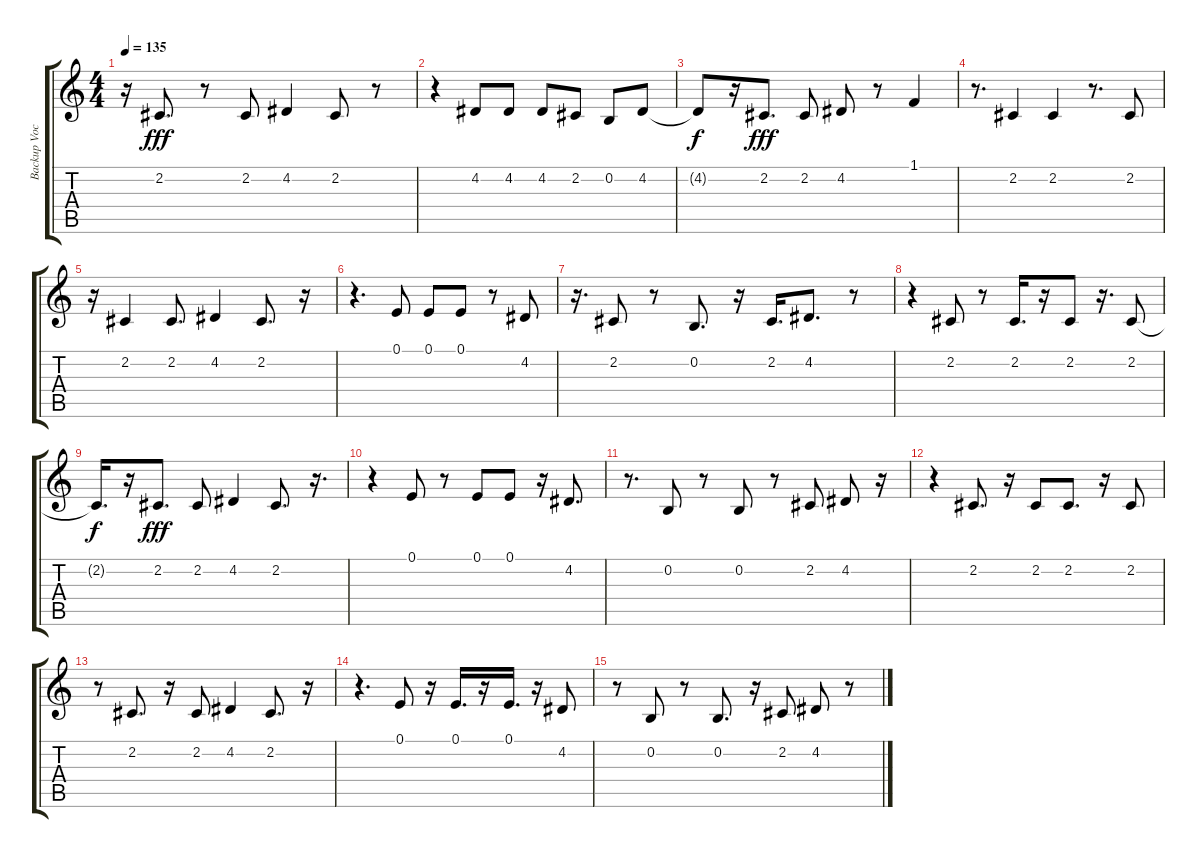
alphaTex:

\track ("Backup Vocals" "Backup Voc") {instrument altosax}
\staff {score tabs}
\tuning (E4 B3 G3 D3 A2 E2) {hide}
\ts (4 4)
\tempo 135
\clef g2
\ks c
r.16{dy fff} 2.2.8{d} r.8 2.2.8 4.2.4 2.2.8 r.8 |
r.4 4.2.8 4.2.8 4.2.8 2.2.8 0.2.8 4.2.8 |
4.2{t}.8{dy f} r.16 2.2.8{d dy fff} 2.2.8 4.2.8 r.8 1.1.4 |
r.8{d} 2.2.4 2.2.4 r.8{d} 2.2.8 |
r.16 2.2.4 2.2.8{d} 4.2.4 2.2.8{d} r.16 |
r.4{d} 0.1.8 0.1.8 0.1.8 r.8 4.2.8 |
r.16{d} 2.2.8 r.8 0.2.8{d} r.16 2.2.16{d} 4.2.8{d} r.8 |
r.4 2.2.8 r.8 2.2.16{d} r.16 2.2.8 r.16{d} 2.2.8 |
2.2{t}.16{d dy f} r.16 2.2.8{d dy fff} 2.2.8 4.2.4 2.2.8{d} r.16{d} |
r.4 0.1.8 r.8 0.1.8 0.1.8 r.16 4.2.8{d} |
r.8{d} 0.2.8 r.8 0.2.8 r.8 2.2.8 4.2.8 r.16 |
r.4 2.2.8{d} r.16 2.2.8 2.2.8{d} r.16 2.2.8 |
r.8 2.2.8{d} r.16 2.2.8 4.2.4 2.2.8{d} r.16 |
r.4{d} 0.1.8 r.16 0.1.16{d} r.16 0.1.16{d} r.16 4.2.8 |
r.8 0.2.8 r.8 0.2.8{d} r.16 2.2.8 4.2.8 r.8
